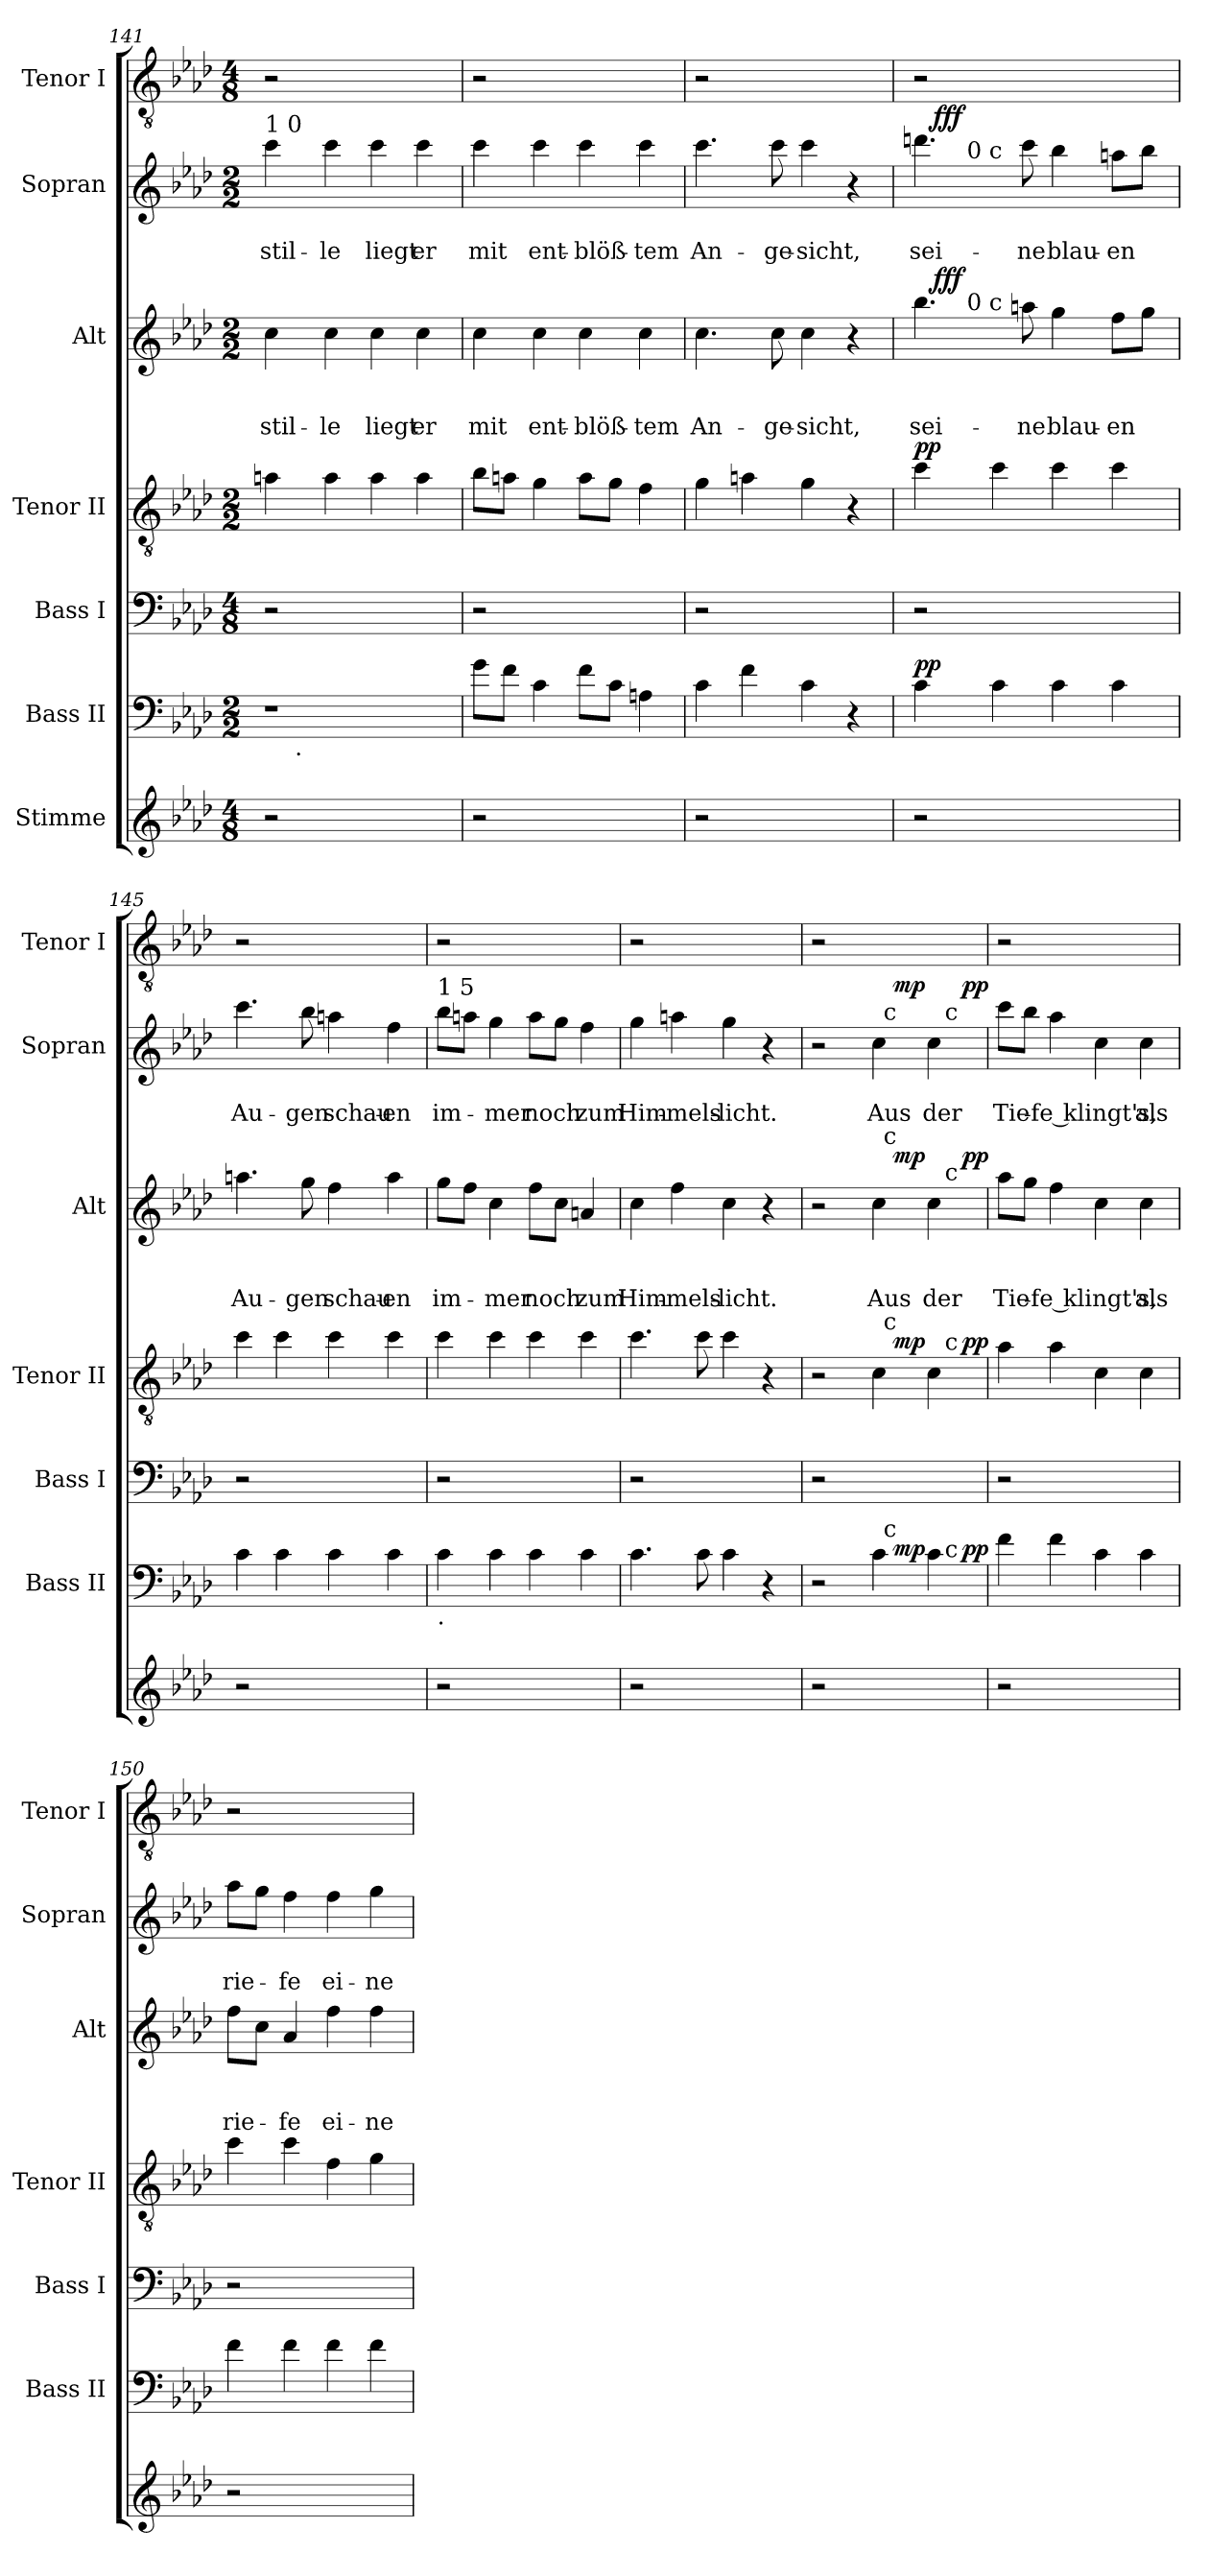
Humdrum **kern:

**kern	**kern	**dynam	**kern	**kern	**dynam	**kern	**text	**text	**text	**dynam	**kern	**text	**text	**dynam	**kern
*part7	*part6	*part6	*part5	*part4	*part4	*part3	*part3	*part3	*part3	*part3	*part2	*part2	*part2	*part2	*part1
*staff7	*staff6	*staff6	*staff5	*staff4	*staff4	*staff3	*staff3	*staff3	*staff3	*staff3	*staff2	*staff2	*staff2	*staff2	*staff1
*I"Stimme	*I"Bass II	*	*I"Bass I	*I"Tenor II	*	*I"Alt	*	*	*	*	*I"Sopran	*	*	*	*I"Tenor I
*	*I'Bass II	*	*I'Bass I	*I'Tenor II	*	*I'Alt	*	*	*	*	*I'Sopran	*	*	*	*I'Tenor I
!!LO:LB:g=z
*clefG2	*clefF4	*	*clefF4	*clefGv2	*	*clefG2	*	*	*	*	*clefG2	*	*	*	*clefGv2
*k[b-e-a-d-]	*k[b-e-a-d-]	*	*k[b-e-a-d-]	*k[b-e-a-d-]	*	*k[b-e-a-d-]	*	*	*	*	*k[b-e-a-d-]	*	*	*	*k[b-e-a-d-]
*A-:	*A-:	*	*A-:	*A-:	*	*A-:	*	*	*	*	*A-:	*	*	*	*A-:
*M4/8	*M2/2	*	*M4/8	*M2/2	*	*M2/2	*	*	*	*	*M2/2	*	*	*	*M4/8
=141	=141	=141	=141	=141	=141	=141	=141	=141	=141	=141	=141	=141	=141	=141	=141
!	!	!	!	!	!	!	!	!	!	!	!LO:TX:a:t=1 0	!	!	!	!
!	!	!	!	!	!	!	!	!	!LO:LY:b	!	!	!	!LO:LY:b	!	!
*	*^	*	*	*	*	*	*	*	*	*	*	*	*	*	*
2r	1r	8ryy	.	2r	4an\	.	4cc\	.	.	stil-	.	4ccc\	.	stil-	.	2r
!	!	!LO:TX:b:t=.	!	!	!	!	!	!	!	!	!	!	!	!	!	!
.	.	2..ryy	.	.	.	.	.	.	.	.	.	.	.	.	.	.
!	!	!	!	!	!	!	!	!	!	!LO:LY:b	!	!	!	!LO:LY:b	!	!
.	.	.	.	.	4a\	.	4cc\	.	.	-le	.	4ccc\	.	-le	.	.
!	!	!	!	!	!	!	!	!	!	!LO:LY:b	!	!	!	!LO:LY:b	!	!
2ryy	.	.	.	2ryy	4a\	.	4cc\	.	.	liegt	.	4ccc\	.	liegt	.	2ryy
!	!	!	!	!	!	!	!	!	!	!LO:LY:b	!	!	!	!LO:LY:b	!	!
.	.	.	.	.	4a\	.	4cc\	.	.	er	.	4ccc\	.	er	.	.
=142	=142	=142	=142	=142	=142	=142	=142	=142	=142	=142	=142	=142	=142	=142	=142	=142
!	!	!	!	!	!	!	!	!	!	!LO:LY:b	!	!	!	!LO:LY:b	!	!
*	*v	*v	*	*	*	*	*	*	*	*	*	*	*	*	*	*
2r	8g\L	.	2r	8b-\L	.	4cc\	.	.	mit	.	4ccc\	.	mit	.	2r
.	8f\J	.	.	8an\J	.	.	.	.	.	.	.	.	.	.	.
!	!	!	!	!	!	!	!	!	!LO:LY:b	!	!	!	!LO:LY:b	!	!
.	4c\	.	.	4g\	.	4cc\	.	.	ent-	.	4ccc\	.	ent-	.	.
!	!	!	!	!	!	!	!	!	!LO:LY:b	!	!	!	!LO:LY:b	!	!
2ryy	8f\L	.	2ryy	8a\L	.	4cc\	.	.	-blöß-	.	4ccc\	.	-blöß-	.	2ryy
.	8c\J	.	.	8g\J	.	.	.	.	.	.	.	.	.	.	.
!	!	!	!	!	!	!	!	!	!LO:LY:b	!	!	!	!LO:LY:b	!	!
.	4An\	.	.	4f\	.	4cc\	.	.	-tem	.	4ccc\	.	-tem	.	.
=143	=143	=143	=143	=143	=143	=143	=143	=143	=143	=143	=143	=143	=143	=143	=143
!	!	!	!	!	!	!	!	!	!LO:LY:b	!	!	!	!LO:LY:b	!	!
2r	4c\	.	2r	4g\	.	4.cc\	.	.	An-	.	4.ccc\	.	An-	.	2r
.	4f\	.	.	4an\	.	.	.	.	.	.	.	.	.	.	.
!	!	!	!	!	!	!	!	!	!LO:LY:b	!	!	!	!LO:LY:b	!	!
.	.	.	.	.	.	8cc\	.	.	-ge-	.	8ccc\	.	-ge-	.	.
!	!	!	!	!	!	!	!	!	!LO:LY:b	!	!	!	!LO:LY:b	!	!
2ryy	4c\	.	2ryy	4g\	.	4cc\	.	.	-sicht,	.	4ccc\	.	-sicht,	.	2ryy
.	4r	.	.	4r	.	4r	.	.	.	.	4r	.	.	.	.
=144	=144	=144	=144	=144	=144	=144	=144	=144	=144	=144	=144	=144	=144	=144	=144
!	!	!LO:DY:a	!	!	!LO:DY:a	!	!	!	!LO:LY:b	!	!	!	!LO:LY:b	!	!
*	*	*	*	*	*	*^	*	*	*	*	*^	*	*	*	*
*	*	*	*	*	*	*	*^	*	*	*	*	*	*^	*	*	*	*
2r	4c\	pp	2r	4cc\	pp	4.bb->\	16ryy	8ryy	.	.	sei-	.	4.dddn>\	16ryy	8ryy	.	sei-	.	2r
!	!	!	!	!	!	!	!	!	!	!	!	!LO:DY:a	!	!	!	!	!	!LO:DY:a	!
.	.	.	.	.	.	.	2...ryy	.	.	.	.	fff	.	2...ryy	.	.	.	fff	.
.	.	.	.	.	.	.	.	32ryy	.	.	.	.	.	.	32ryy	.	.	.	.
!	!	!	!	!	!	!	!	!	!	!	!	!	!	!	!LO:TX:a:t=0 c	!	!	!	!
!	!	!	!	!	!	!	!	!LO:TX:a:t=0 c	!	!	!	!	!	!	!	!	!	!	!
.	.	.	.	.	.	.	.	2ryy	.	.	.	.	.	.	2ryy	.	.	.	.
.	4c\	.	.	4cc\	.	.	.	.	.	.	.	.	.	.	.	.	.	.	.
!	!	!	!	!	!	!	!	!	!	!	!LO:LY:b	!	!	!	!	!	!LO:LY:b	!	!
.	.	.	.	.	.	8aan\	.	.	.	.	-ne	.	8ccc\	.	.	.	-ne	.	.
!	!	!	!	!	!	!	!	!	!	!	!LO:LY:b	!	!	!	!	!	!LO:LY:b	!	!
2ryy	4c\	.	2ryy	4cc\	.	4gg\	.	.	.	.	blau-	.	4bb-\	.	.	.	blau-	.	2ryy
.	.	.	.	.	.	.	.	4ryy	.	.	.	.	.	.	4ryy	.	.	.	.
!	!	!	!	!	!	!	!	!	!	!	!LO:LY:b	!	!	!	!	!	!LO:LY:b	!	!
.	4c\	.	.	4cc\	.	8ff\L	.	.	.	.	-en	.	8aan\L	.	.	.	-en	.	.
.	.	.	.	.	.	8gg\J	.	.	.	.	.	.	8bb-\J	.	.	.	.	.	.
.	.	.	.	.	.	.	.	16.ryy	.	.	.	.	.	.	16.ryy	.	.	.	.
=145	=145	=145	=145	=145	=145	=145	=145	=145	=145	=145	=145	=145	=145	=145	=145	=145	=145	=145	=145
!	!	!	!	!	!	!	!	!	!	!	!LO:LY:b	!	!	!	!	!	!LO:LY:b	!	!
*	*	*	*	*	*	*v	*v	*v	*	*	*	*	*	*	*	*	*	*	*
*	*	*	*	*	*	*	*	*	*	*	*v	*v	*v	*	*	*	*
2r	4c\	.	2r	4cc\	.	4.aan\	.	.	Au-	.	4.ccc\	.	Au-	.	2r
.	4c\	.	.	4cc\	.	.	.	.	.	.	.	.	.	.	.
!	!	!	!	!	!	!	!	!	!LO:LY:b	!	!	!	!LO:LY:b	!	!
.	.	.	.	.	.	8gg\	.	.	-gen	.	8bb-\	.	-gen	.	.
!	!	!	!	!	!	!	!	!	!LO:LY:b	!	!	!	!LO:LY:b	!	!
2ryy	4c\	.	2ryy	4cc\	.	4ff\	.	.	schau-	.	4aan\	.	schau-	.	2ryy
!	!	!	!	!	!	!	!	!	!LO:LY:b	!	!	!	!LO:LY:b	!	!
.	4c\	.	.	4cc\	.	4aa\	.	.	-en	.	4ff\	.	-en	.	.
!!LO:LB:g=z
=146	=146	=146	=146	=146	=146	=146	=146	=146	=146	=146	=146	=146	=146	=146	=146
!	!	!	!	!	!	!	!	!	!	!	!LO:TX:a:t=1 5	!	!	!	!
!	!LO:TX:b:t=.	!	!	!	!	!	!	!	!	!	!	!	!	!	!
!	!	!	!	!	!	!	!	!	!LO:LY:b	!	!	!	!LO:LY:b	!	!
2r	4c\	.	2r	4cc\	.	8gg\L	.	.	im-	.	8bb-\L	.	im-	.	2r
.	.	.	.	.	.	8ff\J	.	.	.	.	8aan\J	.	.	.	.
!	!	!	!	!	!	!	!	!	!LO:LY:b	!	!	!	!LO:LY:b	!	!
.	4c\	.	.	4cc\	.	4cc\	.	.	-mer	.	4gg\	.	-mer	.	.
!	!	!	!	!	!	!	!	!	!LO:LY:b	!	!	!	!LO:LY:b	!	!
2ryy	4c\	.	2ryy	4cc\	.	8ff\L	.	.	noch	.	8aa\L	.	noch	.	2ryy
.	.	.	.	.	.	8cc\J	.	.	.	.	8gg\J	.	.	.	.
!	!	!	!	!	!	!	!	!	!LO:LY:b	!	!	!	!LO:LY:b	!	!
.	4c\	.	.	4cc\	.	4an/	.	.	zum	.	4ff\	.	zum	.	.
=147	=147	=147	=147	=147	=147	=147	=147	=147	=147	=147	=147	=147	=147	=147	=147
!	!	!	!	!	!	!	!	!	!LO:LY:b	!	!	!	!LO:LY:b	!	!
2r	4.c\	.	2r	4.cc\	.	4cc\	.	.	Him-	.	4gg\	.	Him-	.	2r
!	!	!	!	!	!	!	!	!	!LO:LY:b	!	!	!	!LO:LY:b	!	!
.	.	.	.	.	.	4ff\	.	.	-mels-	.	4aan\	.	-mels-	.	.
.	8c\	.	.	8cc\	.	.	.	.	.	.	.	.	.	.	.
!	!	!	!	!	!	!	!	!	!LO:LY:b	!	!	!	!LO:LY:b	!	!
2ryy	4c\	.	2ryy	4cc\	.	4cc\	.	.	-licht.	.	4gg\	.	-licht.	.	2ryy
.	4r	.	.	4r	.	4r	.	.	.	.	4r	.	.	.	.
=148	=148	=148	=148	=148	=148	=148	=148	=148	=148	=148	=148	=148	=148	=148	=148
*	*^	*	*	*^	*	*^	*	*	*	*	*^	*	*	*	*
*	*	*^	*	*	*	*^	*	*	*^	*	*	*	*	*	*^	*	*	*	*
*	*	*	*^	*	*	*	*	*^	*	*	*	*^	*	*	*	*	*	*	*^	*	*	*	*
*	*	*	*	*^	*	*	*	*	*	*^	*	*	*	*	*^	*	*	*	*	*	*	*	*^	*	*	*	*
2r	2r	2ryy	2..ryy	2ryy	2ryy	.	2r	2r	2ryy	2..ryy	2ryy	2ryy	.	2r	2ryy	2..ryy	2ryy	2ryy	.	.	.	.	2r	2ryy	2..ryy	2ryy	2ryy	.	.	.	2r
!	!	!	!	!	!	!	!	!	!	!	!	!	!	!	!	!	!	!	!	!	!LO:LY:b	!	!	!	!	!	!	!	!LO:LY:b	!	!
2ryy	4c\	16ryy	.	32ryy	4ryy	.	2ryy	4c\	16ryy	.	32ryy	4ryy	.	4cc\	16ryy	.	32ryy	4ryy	.	.	Aus	.	4cc\	16ryy	.	32ryy	4ryy	.	Aus	.	2ryy
!	!	!	!	!	!	!	!	!	!	!	!	!	!	!	!	!	!	!	!	!	!	!	!	!	!	!LO:TX:a:t=c	!	!	!	!	!
!	!	!	!	!	!	!	!	!	!	!	!	!	!	!	!	!	!LO:TX:a:t=c	!	!	!	!	!	!	!	!	!	!	!	!	!	!
!	!	!	!	!	!	!	!	!	!	!	!LO:TX:a:t=c	!	!	!	!	!	!	!	!	!	!	!	!	!	!	!	!	!	!	!	!
!	!	!	!	!LO:TX:a:t=c	!	!	!	!	!	!	!	!	!	!	!	!	!	!	!	!	!	!	!	!	!	!	!	!	!	!	!
.	.	.	.	4...ryy	.	.	.	.	.	.	4...ryy	.	.	.	.	.	4...ryy	.	.	.	.	.	.	.	.	4...ryy	.	.	.	.	.
!	!	!	!	!	!	!LO:DY:a	!	!	!	!	!	!	!LO:DY:a	!	!	!	!	!	!	!	!	!LO:DY:a	!	!	!	!	!	!	!	!LO:DY:a	!
.	.	4..ryy	.	.	.	mp	.	.	4..ryy	.	.	.	mp	.	4..ryy	.	.	.	.	.	.	mp	.	4..ryy	.	.	.	.	.	mp	.
!	!	!	!	!	!	!	!	!	!	!	!	!	!	!	!	!	!	!	!	!	!LO:LY:b	!	!	!	!	!	!	!	!LO:LY:b	!	!
.	4c\	.	.	.	16ryy	.	.	4c\	.	.	.	16ryy	.	4cc\	.	.	.	16ryy	.	.	der	.	4cc\	.	.	.	16ryy	.	der	.	.
!	!	!	!	!	!	!	!	!	!	!	!	!	!	!	!	!	!	!	!	!	!	!	!	!	!	!	!LO:TX:a:t=c	!	!	!	!
!	!	!	!	!	!	!	!	!	!	!	!	!	!	!	!	!	!	!LO:TX:a:t=c	!	!	!	!	!	!	!	!	!	!	!	!	!
!	!	!	!	!	!	!	!	!	!	!	!	!LO:TX:a:t=c	!	!	!	!	!	!	!	!	!	!	!	!	!	!	!	!	!	!	!
!	!	!	!	!	!LO:TX:a:t=c	!	!	!	!	!	!	!	!	!	!	!	!	!	!	!	!	!	!	!	!	!	!	!	!	!	!
.	.	.	.	.	8.ryy	.	.	.	.	.	.	8.ryy	.	.	.	.	.	8.ryy	.	.	.	.	.	.	.	.	8.ryy	.	.	.	.
!	!	!	!	!	!	!LO:DY:a	!	!	!	!	!	!	!LO:DY:a	!	!	!	!	!	!	!	!	!LO:DY:a	!	!	!	!	!	!	!	!LO:DY:a	!
.	.	.	8ryy	.	.	pp	.	.	.	8ryy	.	.	pp	.	.	8ryy	.	.	.	.	.	pp	.	.	8ryy	.	.	.	.	pp	.
=149	=149	=149	=149	=149	=149	=149	=149	=149	=149	=149	=149	=149	=149	=149	=149	=149	=149	=149	=149	=149	=149	=149	=149	=149	=149	=149	=149	=149	=149	=149	=149
!	!	!	!	!	!	!	!	!	!	!	!	!	!	!	!	!	!	!	!	!	!LO:LY:b	!	!	!	!	!	!	!	!LO:LY:b	!	!
*	*	*	*	*	*	*	*	*v	*v	*v	*v	*v	*	*	*	*	*	*	*	*	*	*	*v	*v	*v	*v	*v	*	*	*	*
*	*v	*v	*v	*v	*v	*	*	*	*	*v	*v	*v	*v	*v	*	*	*	*	*	*	*	*	*
2r	4f\	.	2r	4a-\	.	8aa-\L	.	.	Tie-	.	8ccc\L	.	Tie-	.	2r
.	.	.	.	.	.	8gg\J	.	.	.	.	8bb-\J	.	.	.	.
!	!	!	!	!	!	!	!	!	!LO:LY:b	!	!	!	!LO:LY:b	!	!
.	4f\	.	.	4a-\	.	4ff\	.	.	-fe klingt's,	.	4aa-\	.	-fe klingt's,	.	.
2ryy	4c\	.	2ryy	4c\	.	4cc\	.	.	.	.	4cc\	.	.	.	2ryy
!	!	!	!	!	!	!	!	!	!LO:LY:b	!	!	!	!LO:LY:b	!	!
.	4c\	.	.	4c\	.	4cc\	.	.	als	.	4cc\	.	als	.	.
=150	=150	=150	=150	=150	=150	=150	=150	=150	=150	=150	=150	=150	=150	=150	=150
!	!	!	!	!	!	!	!	!	!LO:LY:b	!	!	!	!LO:LY:b	!	!
2r	4f\	.	2r	4cc\	.	8ff\L	.	.	rie-	.	8aa-\L	.	rie-	.	2r
.	.	.	.	.	.	8cc\J	.	.	.	.	8gg\J	.	.	.	.
!	!	!	!	!	!	!	!	!	!LO:LY:b	!	!	!	!LO:LY:b	!	!
.	4f\	.	.	4cc\	.	4a-/	.	.	-fe	.	4ff\	.	-fe	.	.
!	!	!	!	!	!	!	!	!	!LO:LY:b	!	!	!	!LO:LY:b	!	!
2ryy	4f\	.	2ryy	4f\	.	4ff\	.	.	ei-	.	4ff\	.	ei-	.	2ryy
!	!	!	!	!	!	!	!	!	!LO:LY:b	!	!	!	!LO:LY:b	!	!
.	4f\	.	.	4g\	.	4ff\	.	.	-ne	.	4gg\	.	-ne	.	.
=	=	=	=	=	=	=	=	=	=	=	=	=	=	=	=
*-	*-	*-	*-	*-	*-	*-	*-	*-	*-	*-	*-	*-	*-	*-	*-
